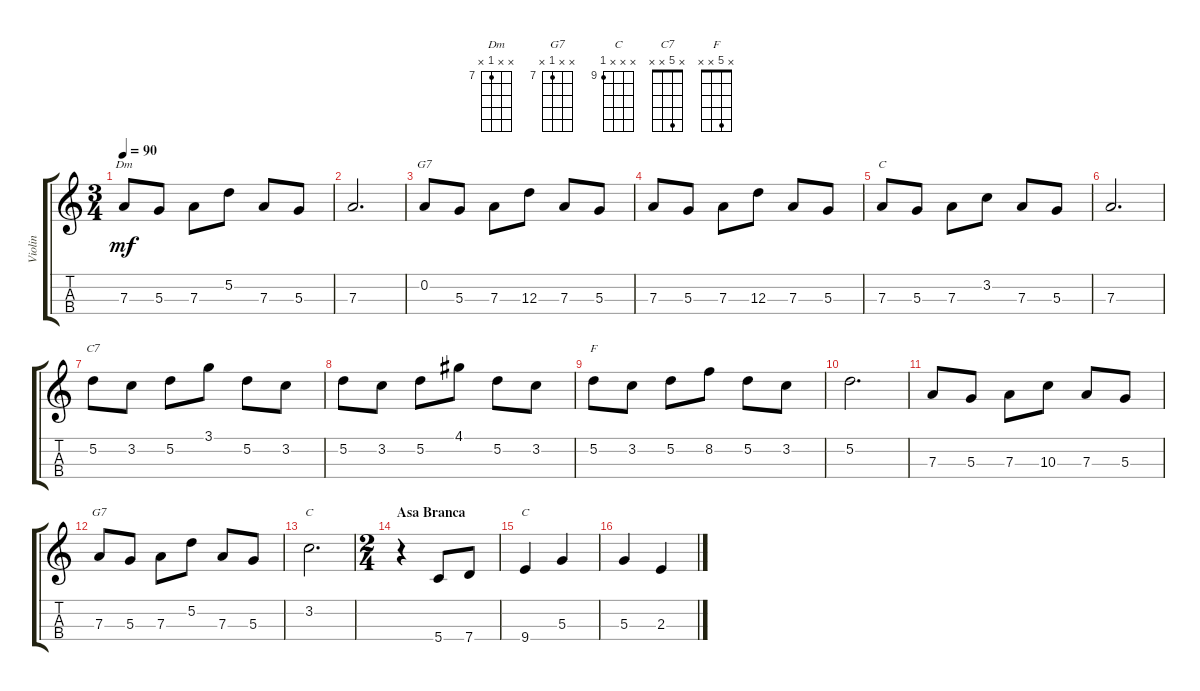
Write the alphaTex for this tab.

\track ("Violin" "Violin") {instrument stringensemble1}
\staff {score tabs}
\tuning (E5 A4 D4 G3) {hide}
\chord ("Dm" x x 7 x) {firstfret 7}
\chord ("G7" x 0 x x)
\chord ("C" x x 7 x) {firstfret 7}
\chord ("C7" x 5 x x)
\chord ("F" x 5 x x)
\chord ("G7" x x 7 x) {firstfret 7}
\chord ("C" x 3 x x)
\chord ("C" x x x 9) {firstfret 9}
\ts (3 4)
\tempo 90
\clef g2
\ks c
7.3.8{ch "Dm" dy mf} 5.3.8 7.3.8 5.2.8 7.3.8 5.3.8 |
7.3.2{d} |
0.2.8{ch "G7"} 5.3.8 7.3.8 12.3.8 7.3.8 5.3.8 |
7.3.8 5.3.8 7.3.8 12.3.8 7.3.8 5.3.8 |
7.3.8{ch "C"} 5.3.8 7.3.8 3.2.8 7.3.8 5.3.8 |
7.3.2{d} |
5.2.8{ch "C7"} 3.2.8 5.2.8 3.1.8 5.2.8 3.2.8 |
5.2.8 3.2.8 5.2.8 4.1.8 5.2.8 3.2.8 |
5.2.8{ch "F"} 3.2.8 5.2.8 8.2.8 5.2.8 3.2.8 |
5.2.2{d} |
7.3.8 5.3.8 7.3.8 10.3.8 7.3.8 5.3.8 |
7.3.8{ch "G7"} 5.3.8 7.3.8 5.2.8 7.3.8 5.3.8 |
3.2.2{d ch "C"} |
\ts (2 4)
\section ("" "Asa Branca")
r.4 5.4.8 7.4.8 |
9.4.4{ch "C"} 5.3.4 |
5.3.4 2.3.4
